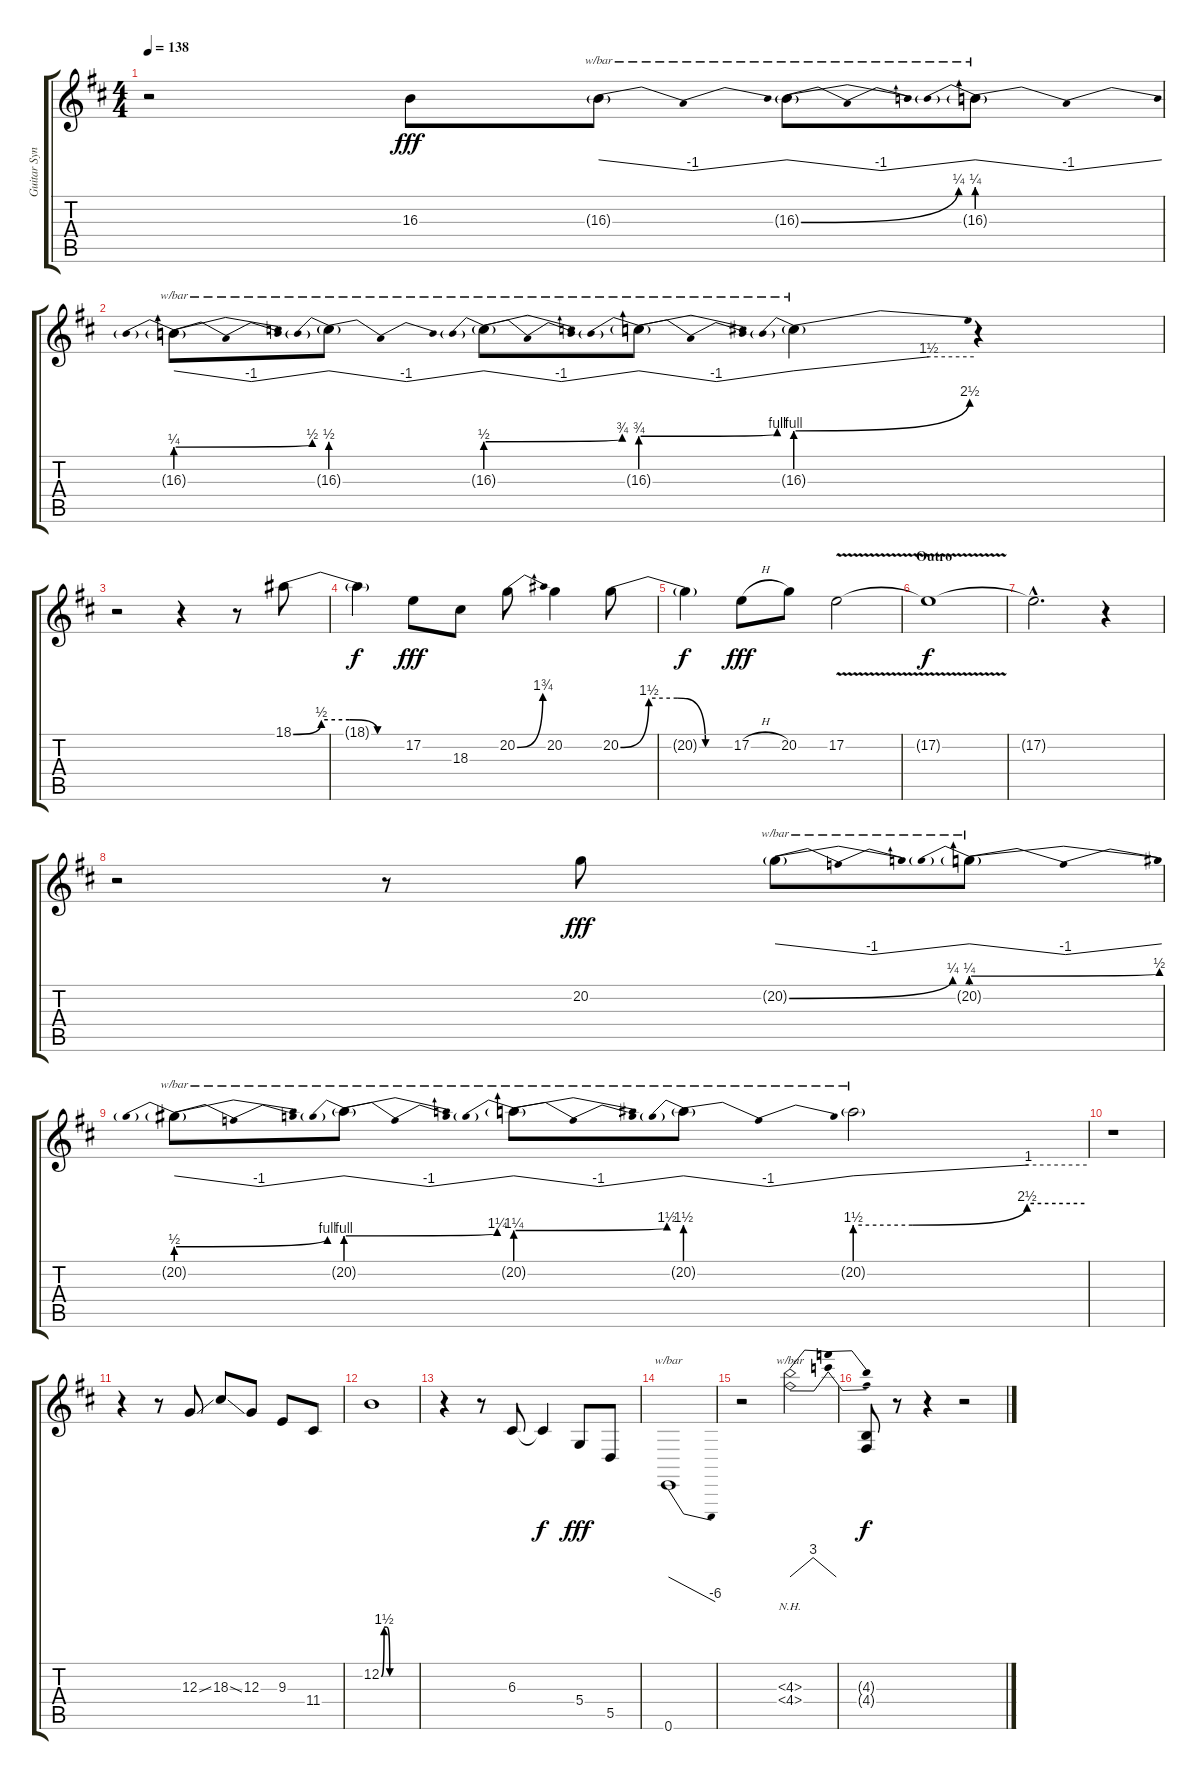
\track ("Guitar Synth" "Guitar Syn") {instrument lead5charang}
\staff {score tabs}
\tuning (E4 B3 G3 D3 A2 E2) {hide}
\ts (4 4)
\tempo 138
\clef g2
\ks d
r.2{dy f} 16.3.8{dy fff} 16.3{g}.8{tbe (dip default 0 0 30 -4 60 0)} 16.3{be (bend 0 0 60 1) g}.8{tbe (dip default 0 0 30 -4 60 0)} 16.3{be (prebend 0 1 60 1) g}.8{tbe (dip default 0 0 30 -4 60 0)} |
16.3{be (prebendbend 0 1 60 2) g}.8{tbe (dip default 0 0 30 -4 60 0)} 16.3{be (prebend 0 2 60 2) g}.8{tbe (dip default 0 0 30 -4 60 0)} 16.3{be (prebendbend 0 2 60 3) g}.8{tbe (dip default 0 0 30 -4 60 0)} 16.3{be (prebendbend 0 3 60 4) g}.8{tbe (dip default 0 0 30 -4 60 0)} 16.3{be (prebendbend 0 4 60 10) g}.4{tbe (custom default 0 0 45 6 60 6)} r.4 |
r.2 r.4 r.8 18.1{be (custom 0 0 15 2 30 2 45 0 60 0)}.8 |
18.1{t}.4{dy f} 17.2.8{dy fff} 18.3.8 20.2{be (bend 0 0 60 7)}.8 20.2.4 20.2{be (custom 0 0 15 6 30 6 45 0 60 0)}.8 |
20.2{t}.4{dy f} 17.2{h}.8{dy fff} 20.2.8 17.2{v}.2 |
\section ("" "Outro")
17.2{t}.1{dy f} |
17.2{hac t}.2{d} r.4 |
r.2 r.8 20.2.8{dy fff} 20.2{be (bend 0 0 60 1) g}.8{tbe (dip default 0 0 30 -4 60 0)} 20.2{be (prebendbend 0 1 60 2) g}.8{tbe (dip default 0 0 30 -4 60 0)} |
20.2{be (prebendbend 0 2 60 4) g}.8{tbe (dip default 0 0 30 -4 60 0)} 20.2{be (prebendbend 0 4 60 5) g}.8{tbe (dip default 0 0 30 -4 60 0)} 20.2{be (prebendbend 0 5 60 6) g}.8{tbe (dip default 0 0 30 -4 60 0)} 20.2{be (prebend 0 6 60 6) g}.8{tbe (dip default 0 0 30 -4 60 0)} 20.2{be (custom 0 6 15 6 45 10 60 10) g}.2{tbe (custom default 0 0 45 4 60 4)} |
r.1 |
r.4 r.8 12.3{ss}.8 18.3{ss}.8 12.3.8 9.3.8 11.4.8 |
12.2{be (custom 0 0 5 6 10 6 15 0 60 0)}.1 |
r.4 r.8 6.3.8 6.3{t}.4{dy f} 5.4.8{dy fff} 5.5.8 |
0.6.1{tbe (dive default 0 0 60 -24)} |
r.2 (4.3{nh} 4.4{nh}).2{tbe (dip default 0 0 47 12 60 0)} |
(4.3{t} 4.4{t}).8{dy f} r.8 r.4 r.2
